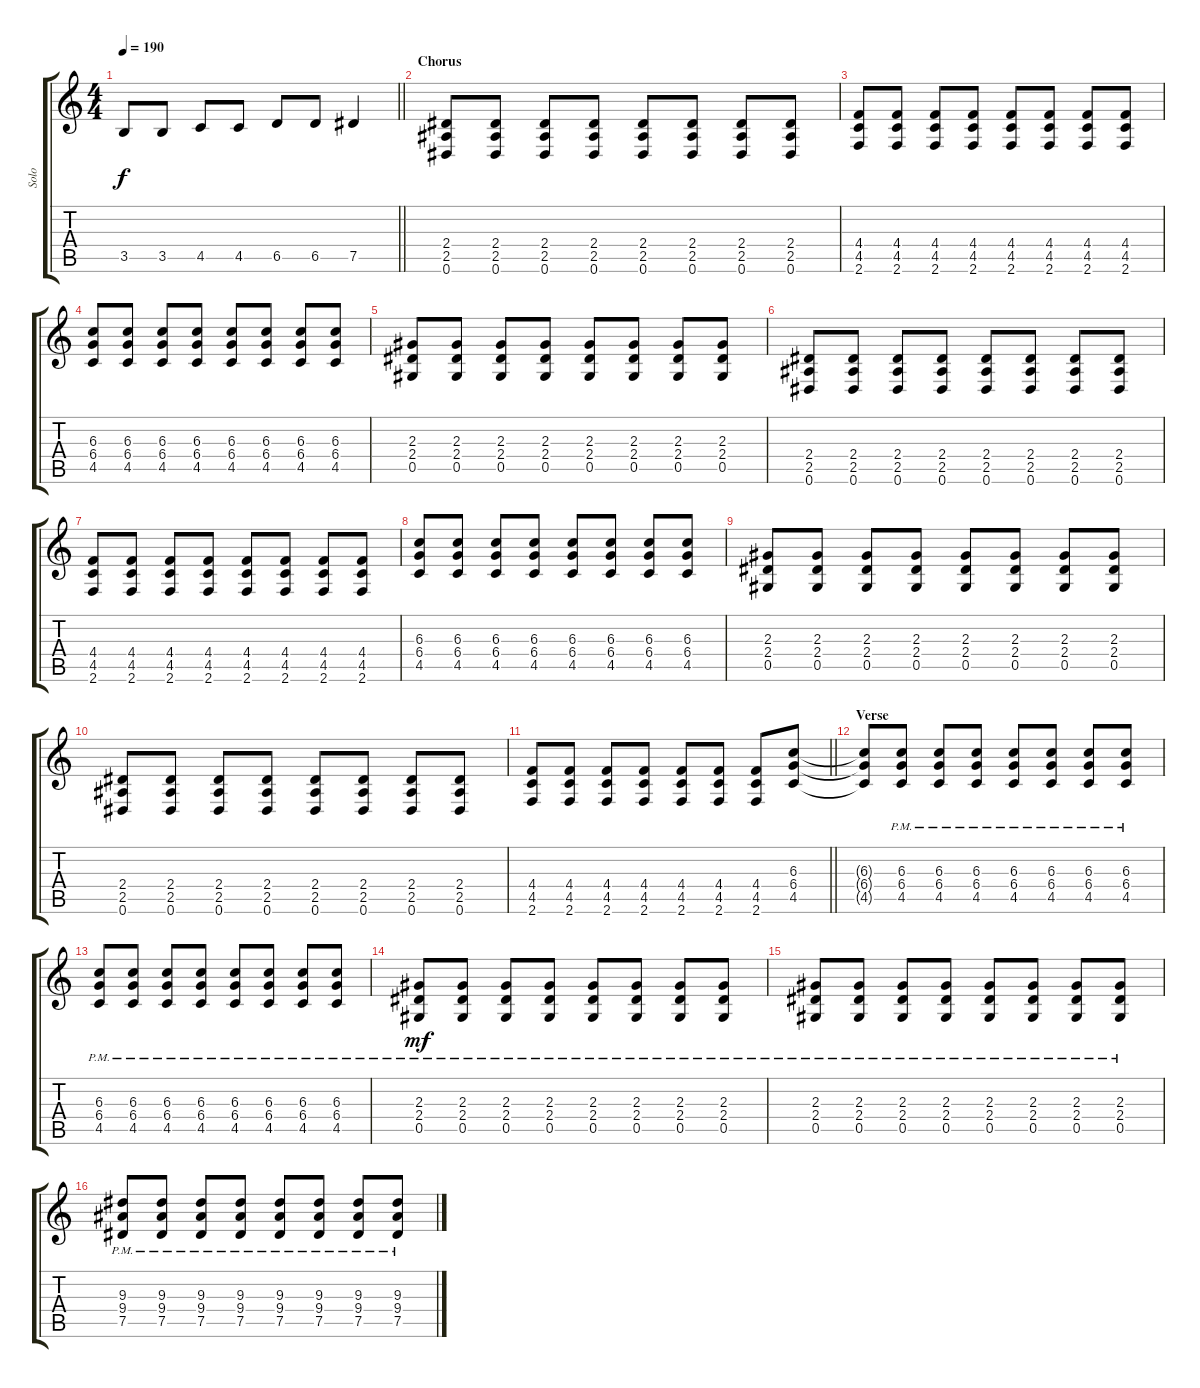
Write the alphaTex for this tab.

\track ("Solo" "Solo") {instrument overdrivenguitar}
\staff {score tabs}
\tuning (Eb4 Bb3 Gb3 Db3 Ab2 Eb2) {hide}
\ts (4 4)
\tempo 190
\clef g2
\barLineRight lightlight
\ks c
3.5.8{dy f} 3.5.8 4.5.8 4.5.8 6.5.8 6.5.8 7.5.4{volume 13 balance 16 instrument overdrivenguitar} |
\section ("" "Chorus ")
(2.4 2.5 0.6).8 (2.4 2.5 0.6).8 (2.4 2.5 0.6).8 (2.4 2.5 0.6).8 (2.4 2.5 0.6).8 (2.4 2.5 0.6).8 (2.4 2.5 0.6).8 (2.4 2.5 0.6).8 |
(4.4 4.5 2.6).8 (4.4 4.5 2.6).8 (4.4 4.5 2.6).8 (4.4 4.5 2.6).8 (4.4 4.5 2.6).8 (4.4 4.5 2.6).8 (4.4 4.5 2.6).8 (4.4 4.5 2.6).8 |
(6.3 6.4 4.5).8 (6.3 6.4 4.5).8 (6.3 6.4 4.5).8 (6.3 6.4 4.5).8 (6.3 6.4 4.5).8 (6.3 6.4 4.5).8 (6.3 6.4 4.5).8 (6.3 6.4 4.5).8 |
(2.3 2.4 0.5).8 (2.3 2.4 0.5).8 (2.3 2.4 0.5).8 (2.3 2.4 0.5).8 (2.3 2.4 0.5).8 (2.3 2.4 0.5).8 (2.3 2.4 0.5).8 (2.3 2.4 0.5).8 |
(2.4 2.5 0.6).8 (2.4 2.5 0.6).8 (2.4 2.5 0.6).8 (2.4 2.5 0.6).8 (2.4 2.5 0.6).8 (2.4 2.5 0.6).8 (2.4 2.5 0.6).8 (2.4 2.5 0.6).8 |
(4.4 4.5 2.6).8 (4.4 4.5 2.6).8 (4.4 4.5 2.6).8 (4.4 4.5 2.6).8 (4.4 4.5 2.6).8 (4.4 4.5 2.6).8 (4.4 4.5 2.6).8 (4.4 4.5 2.6).8 |
(6.3 6.4 4.5).8 (6.3 6.4 4.5).8 (6.3 6.4 4.5).8 (6.3 6.4 4.5).8 (6.3 6.4 4.5).8 (6.3 6.4 4.5).8 (6.3 6.4 4.5).8 (6.3 6.4 4.5).8 |
(2.3 2.4 0.5).8 (2.3 2.4 0.5).8 (2.3 2.4 0.5).8 (2.3 2.4 0.5).8 (2.3 2.4 0.5).8 (2.3 2.4 0.5).8 (2.3 2.4 0.5).8 (2.3 2.4 0.5).8 |
(2.4 2.5 0.6).8 (2.4 2.5 0.6).8 (2.4 2.5 0.6).8 (2.4 2.5 0.6).8 (2.4 2.5 0.6).8 (2.4 2.5 0.6).8 (2.4 2.5 0.6).8 (2.4 2.5 0.6).8 |
\barLineRight lightlight
(4.4 4.5 2.6).8 (4.4 4.5 2.6).8 (4.4 4.5 2.6).8 (4.4 4.5 2.6).8 (4.4 4.5 2.6).8 (4.4 4.5 2.6).8 (4.4 4.5 2.6).8 (6.3 6.4 4.5).8{volume 15 balance 16} |
\section ("" "Verse ")
(6.3{t} 6.4{t} 4.5{t}).8 (6.3{pm} 6.4{pm} 4.5{pm}).8 (6.3{pm} 6.4{pm} 4.5{pm}).8 (6.3{pm} 6.4{pm} 4.5{pm}).8 (6.3{pm} 6.4{pm} 4.5{pm}).8 (6.3{pm} 6.4{pm} 4.5{pm}).8 (6.3{pm} 6.4{pm} 4.5{pm}).8 (6.3{pm} 6.4{pm} 4.5{pm}).8 |
(6.3{pm} 6.4{pm} 4.5{pm}).8 (6.3{pm} 6.4{pm} 4.5{pm}).8 (6.3{pm} 6.4{pm} 4.5{pm}).8 (6.3{pm} 6.4{pm} 4.5{pm}).8 (6.3{pm} 6.4{pm} 4.5{pm}).8 (6.3{pm} 6.4{pm} 4.5{pm}).8 (6.3{pm} 6.4{pm} 4.5{pm}).8 (6.3{pm} 6.4{pm} 4.5{pm}).8 |
(2.3{pm} 2.4{pm} 0.5{pm}).8{dy mf} (2.3{pm} 2.4{pm} 0.5{pm}).8 (2.3{pm} 2.4{pm} 0.5{pm}).8 (2.3{pm} 2.4{pm} 0.5{pm}).8 (2.3{pm} 2.4{pm} 0.5{pm}).8 (2.3{pm} 2.4{pm} 0.5{pm}).8 (2.3{pm} 2.4{pm} 0.5{pm}).8 (2.3{pm} 2.4{pm} 0.5{pm}).8 |
(2.3{pm} 2.4{pm} 0.5{pm}).8 (2.3{pm} 2.4{pm} 0.5{pm}).8 (2.3{pm} 2.4{pm} 0.5{pm}).8 (2.3{pm} 2.4{pm} 0.5{pm}).8 (2.3{pm} 2.4{pm} 0.5{pm}).8 (2.3{pm} 2.4{pm} 0.5{pm}).8 (2.3{pm} 2.4{pm} 0.5{pm}).8 (2.3{pm} 2.4{pm} 0.5{pm}).8 |
(9.3{pm} 9.4{pm} 7.5{pm}).8 (9.3{pm} 9.4{pm} 7.5{pm}).8 (9.3{pm} 9.4{pm} 7.5{pm}).8 (9.3{pm} 9.4{pm} 7.5{pm}).8 (9.3{pm} 9.4{pm} 7.5{pm}).8 (9.3{pm} 9.4{pm} 7.5{pm}).8 (9.3{pm} 9.4{pm} 7.5{pm}).8 (9.3{pm} 9.4{pm} 7.5{pm}).8
